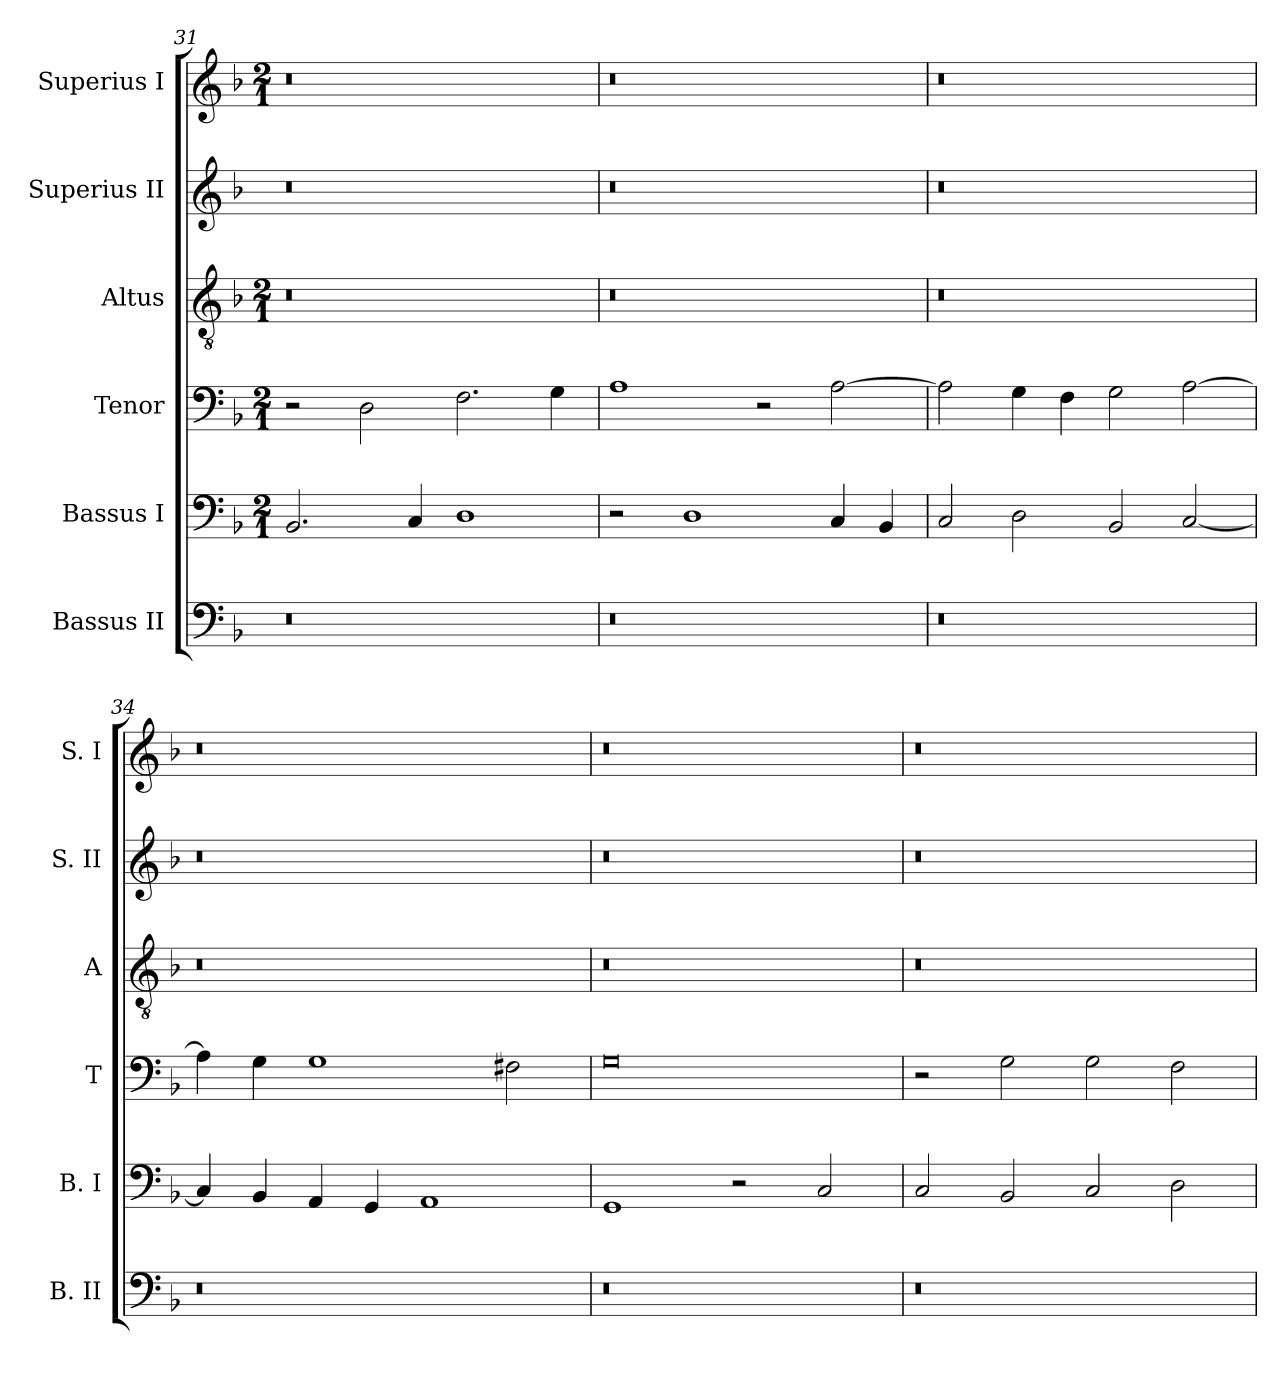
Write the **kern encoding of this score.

**kern	**kern	**kern	**kern	**kern	**kern
*part6	*part5	*part4	*part3	*part2	*part1
*staff6	*staff5	*staff4	*staff3	*staff2	*staff1
*I"Bassus II	*I"Bassus I	*I"Tenor	*I"Altus	*I"Superius II	*I"Superius I
*I'B. II	*I'B. I	*I'T	*I'A	*I'S. II	*I'S. I
*clefF4	*clefF4	*clefF4	*clefGv2	*clefG2	*clefG2
*k[b-]	*k[b-]	*k[b-]	*k[b-]	*k[b-]	*k[b-]
*F:	*F:	*F:	*F:	*F:	*F:
*	*M2/1	*M2/1	*M2/1	*	*M2/1
=31	=31	=31	=31	=31	=31
0r	2.BB-	2r	0r	0r	0r
.	.	2D	.	.	.
.	4C	.	.	.	.
.	1D	2.F	.	.	.
.	.	4G	.	.	.
=32	=32	=32	=32	=32	=32
0r	2r	1A	0r	0r	0r
.	1D	.	.	.	.
.	.	2r	.	.	.
.	4C	[2A	.	.	.
.	4BB-	.	.	.	.
=33	=33	=33	=33	=33	=33
0r	2C	2A]	0r	0r	0r
.	2D	4G	.	.	.
.	.	4F	.	.	.
.	2BB-	2G	.	.	.
.	[2C	[2A	.	.	.
=34	=34	=34	=34	=34	=34
0r	4C]	4A]	0r	0r	0r
.	4BB-	4G	.	.	.
.	4AA	1G	.	.	.
.	4GG	.	.	.	.
.	1AA	.	.	.	.
.	.	2F#X	.	.	.
=35	=35	=35	=35	=35	=35
0r	1GG	0G	0r	0r	0r
.	2r	.	.	.	.
.	2C	.	.	.	.
=36	=36	=36	=36	=36	=36
0r	2C	2r	0r	0r	0r
.	2BB-	2G	.	.	.
.	2C	2G	.	.	.
.	2D	2F	.	.	.
=	=	=	=	=	=
*-	*-	*-	*-	*-	*-
